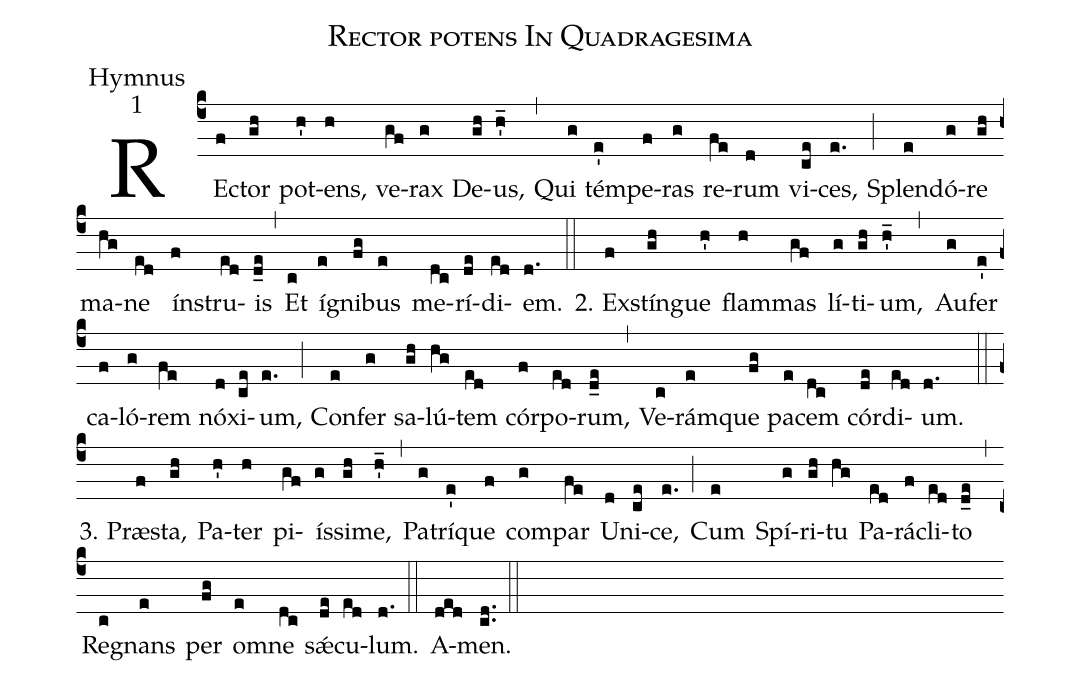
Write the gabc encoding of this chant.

name:Rector potens In Quadragesima;
office-part:Hymnus;
mode:1;
%%
(c4)REc(f)tor(gh) pot(h')ens,(h) ve(gf)rax(g) De(gh)us,(h'_) (,)
Qui(g) tém(e')pe(f)ras(g) re(fe)rum(d) vi(ce)ces,(e.) (;)
Splen(e)dó(g)re(gh) ma(hg)ne(ed) ín(f)stru(ed)is(d_e) (,)
Et(c) í(e)gni(fg)bus(e) me(dc)rí(de)di(ed)em.(d.) (::)

2. Ex(f)stín(gh)gue(h') flam(h)mas(gf) lí(g)ti(gh)um,(h'_) (,)
Au(g)fer(e') ca(f)ló(g)rem(fe) nó(d)xi(ce)um,(e.) (;)
Con(e)fer(g) sa(gh)lú(hg)tem(ed) cór(f)po(ed)rum,(d_e) (,)
Ve(c)rám(e)que(fg) pa(e)cem(dc) cór(de)di(ed)um.(d.) (::)

3. Præ(f)sta,(gh) Pa(h')ter(h) pi(gf)ís(g)si(gh)me,(h'_) (,)
Pa(g)trí(e')que(f) com(g)par(fe) U(d)ni(ce)ce,(e.) (;)
Cum(e) Spí(g)ri(gh)tu(hg) Pa(ed)rá(f)cli(ed)to(d_e) (,)
Re(c)gnans(e) per(fg) om(e)ne(dc) sǽ(de)cu(ed)lum.(d.) (::)
A(ded)men.(cd..) (::)
